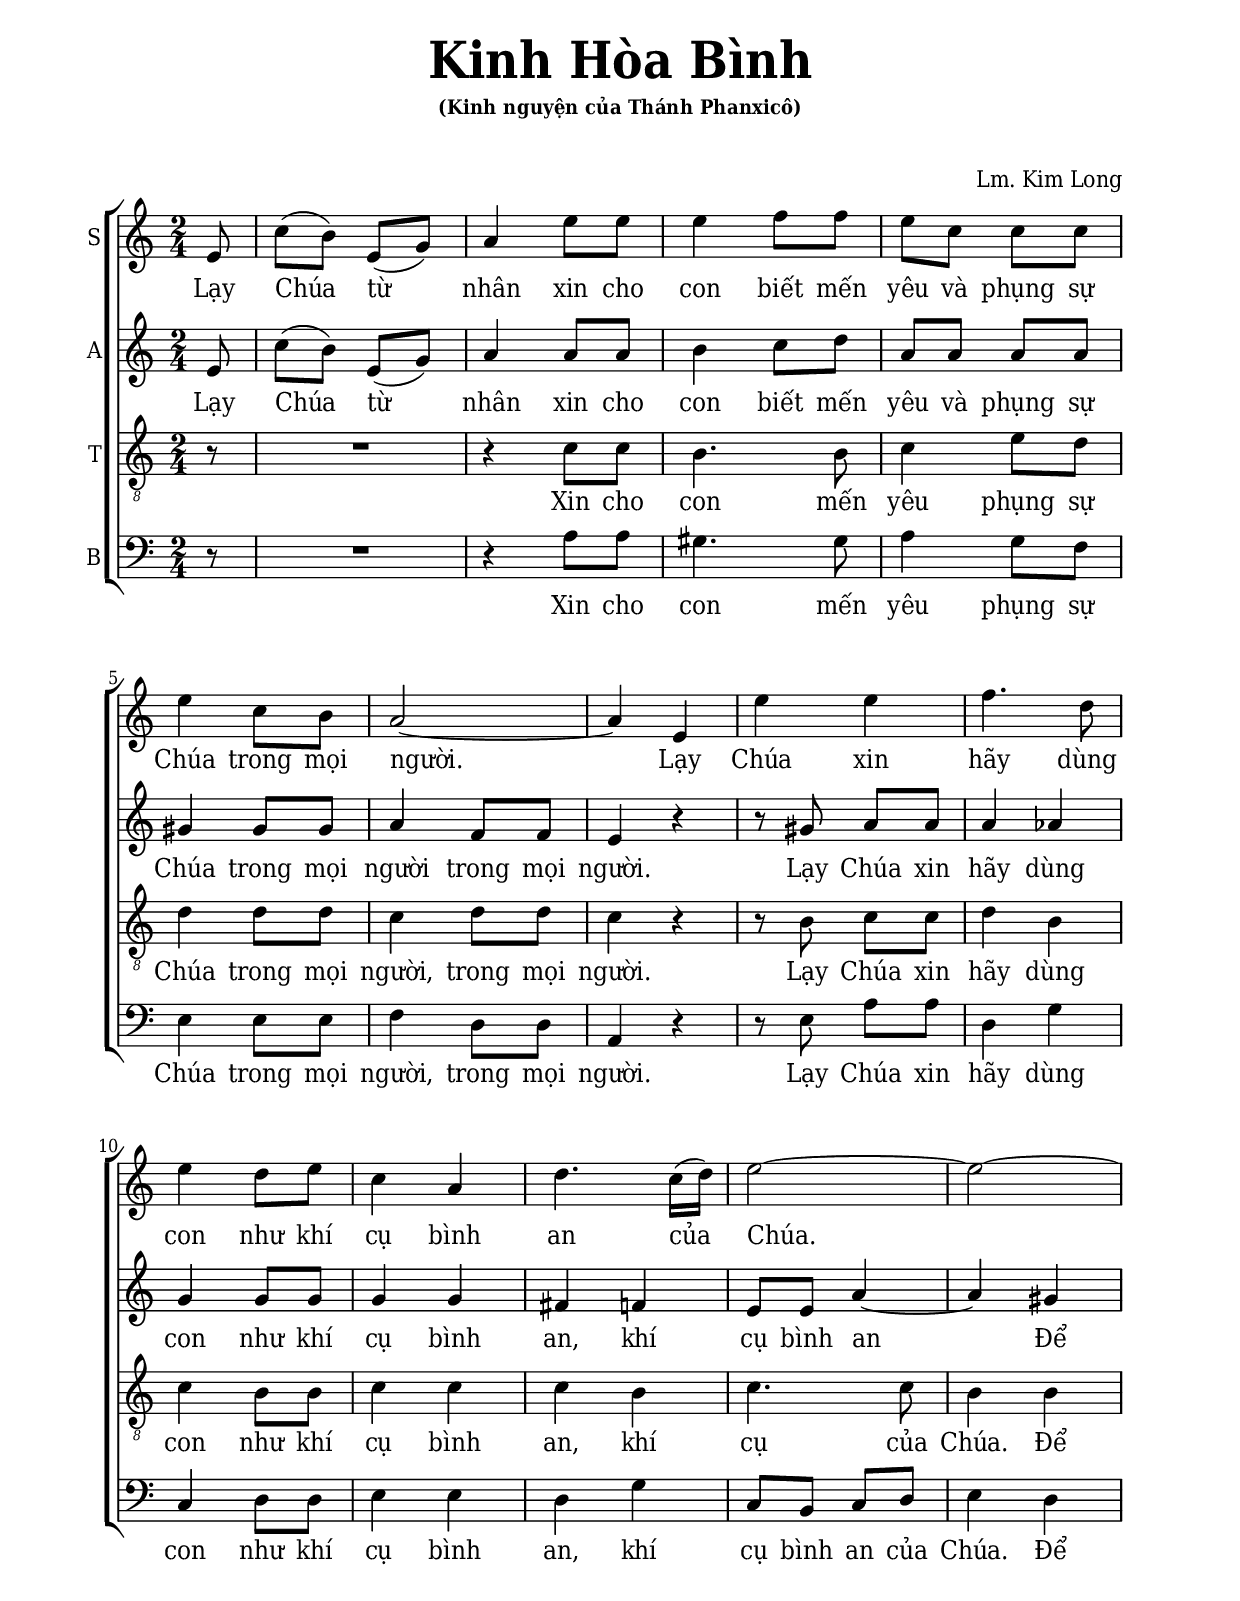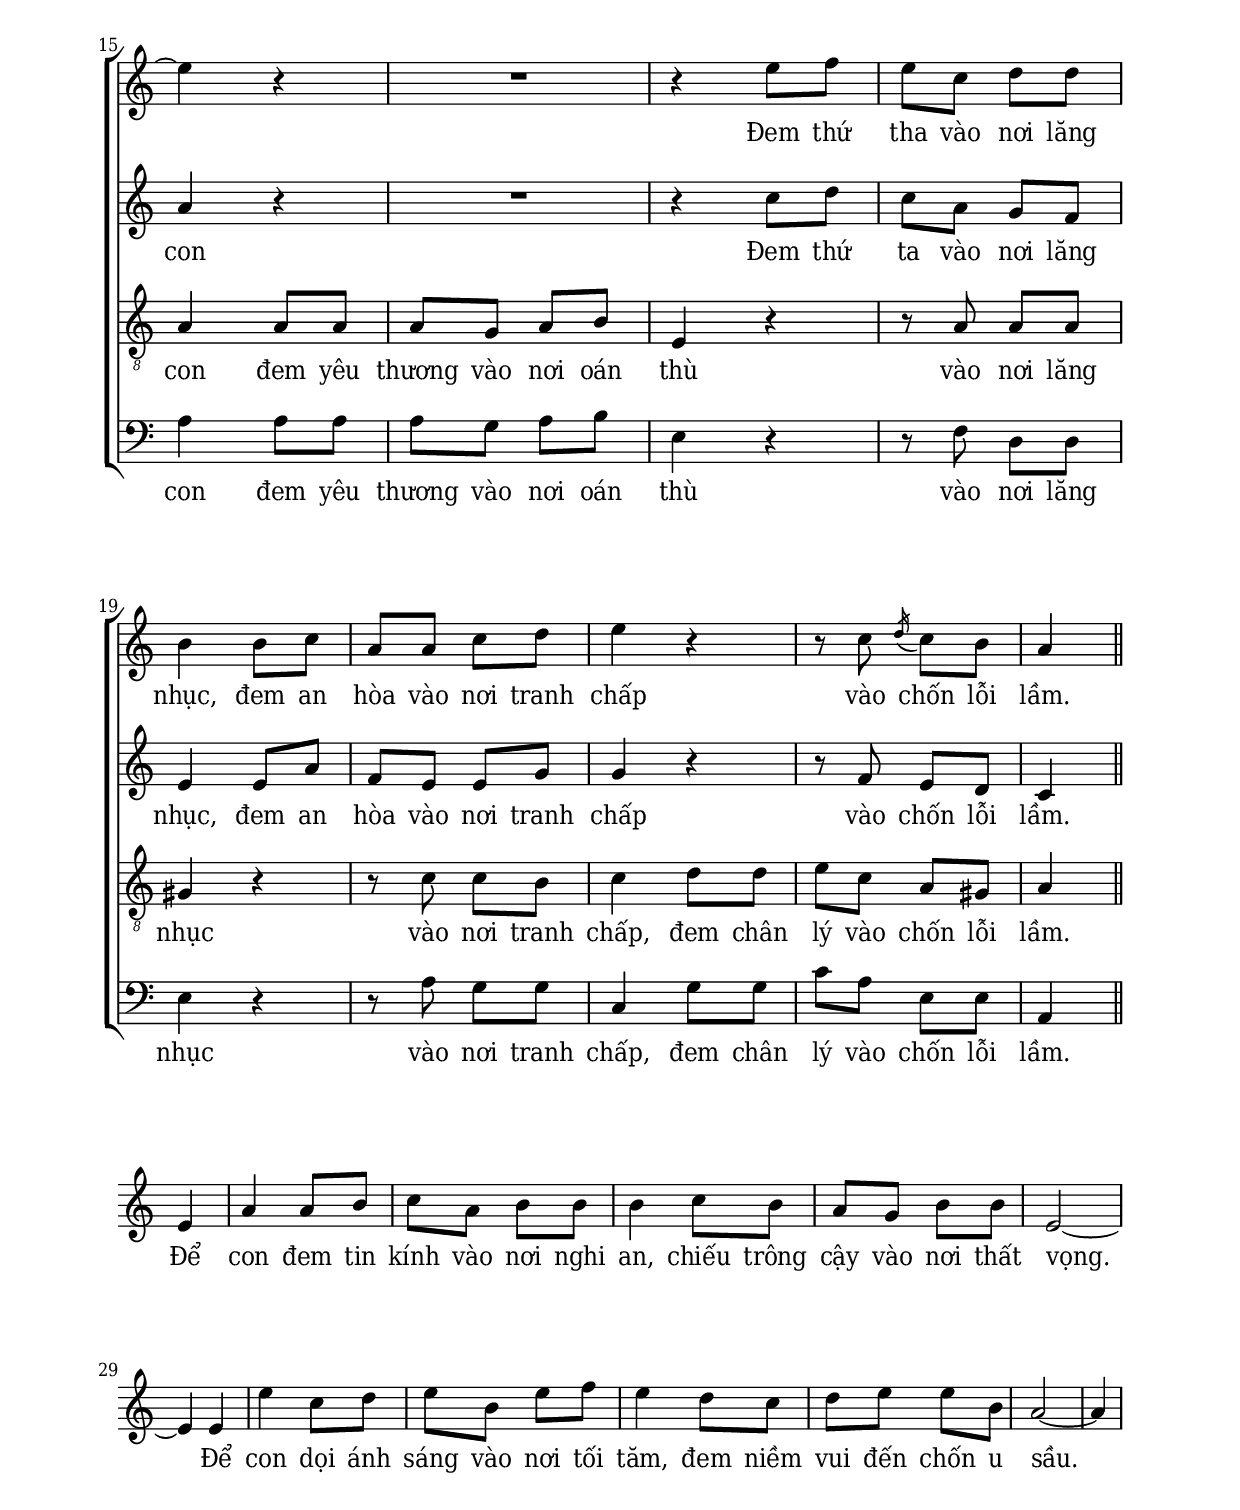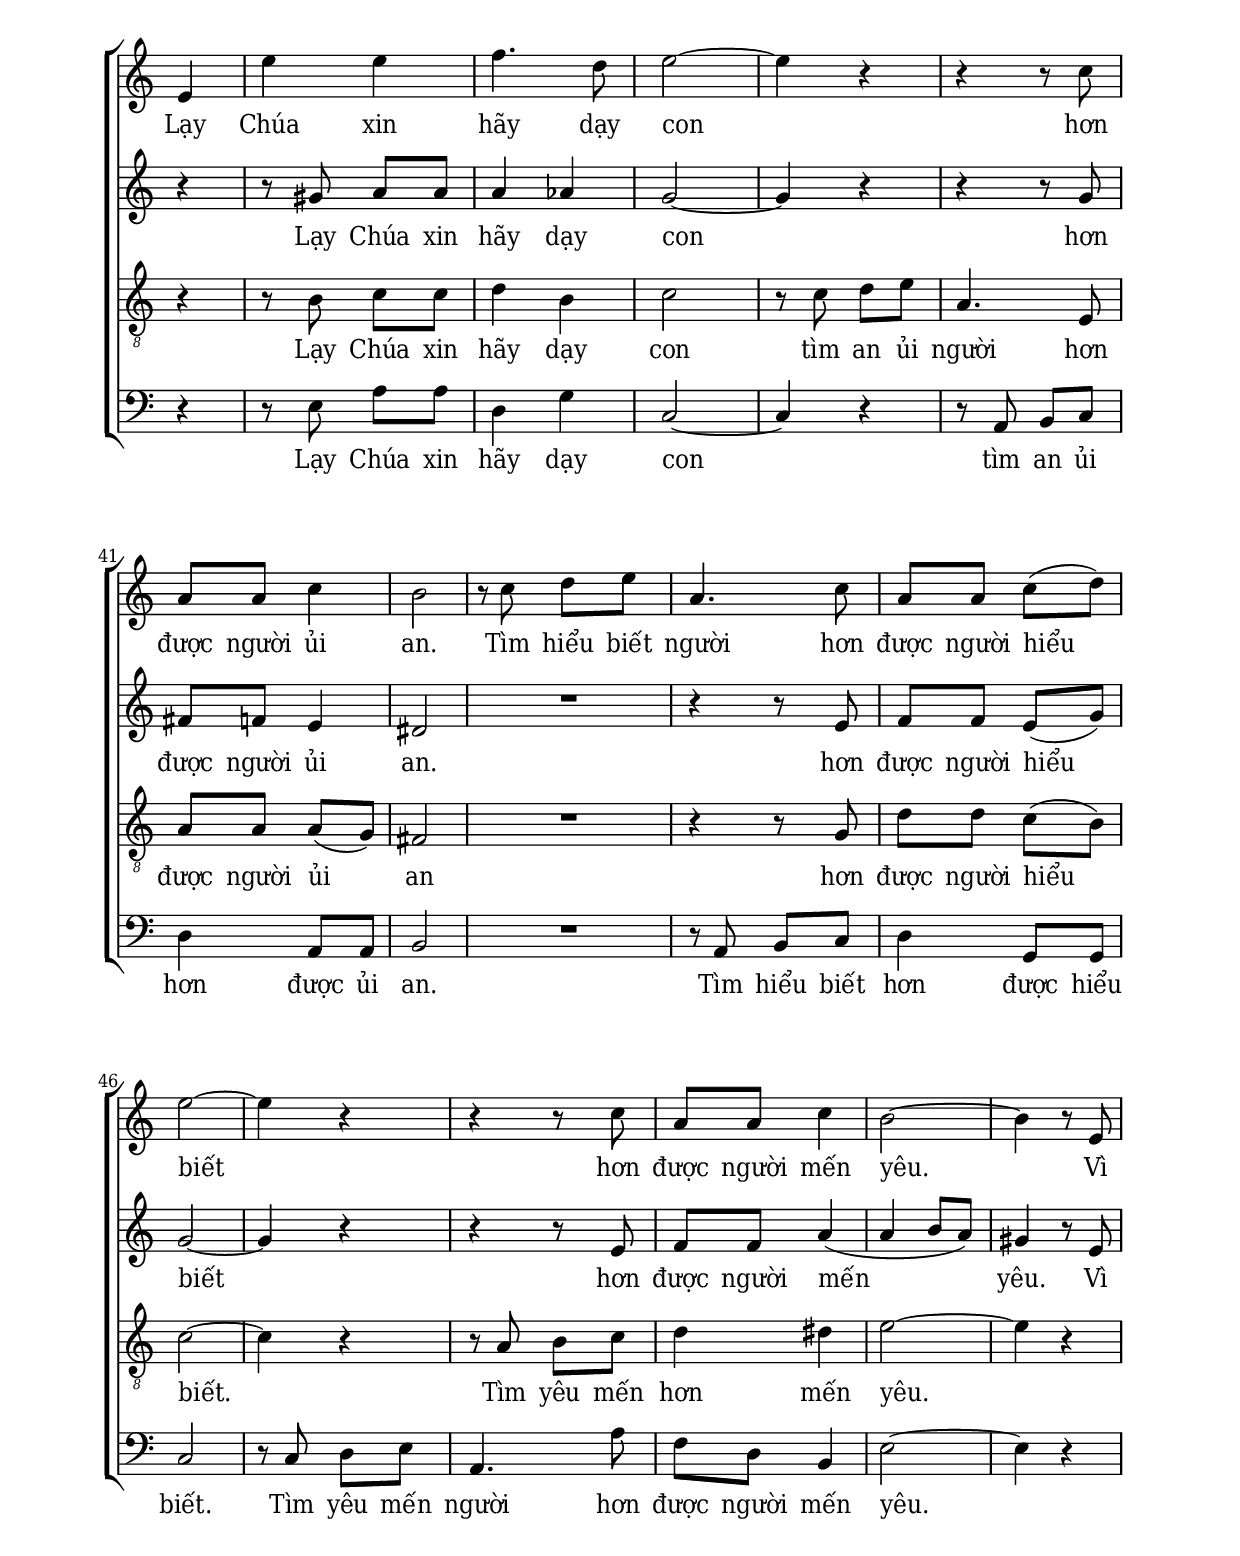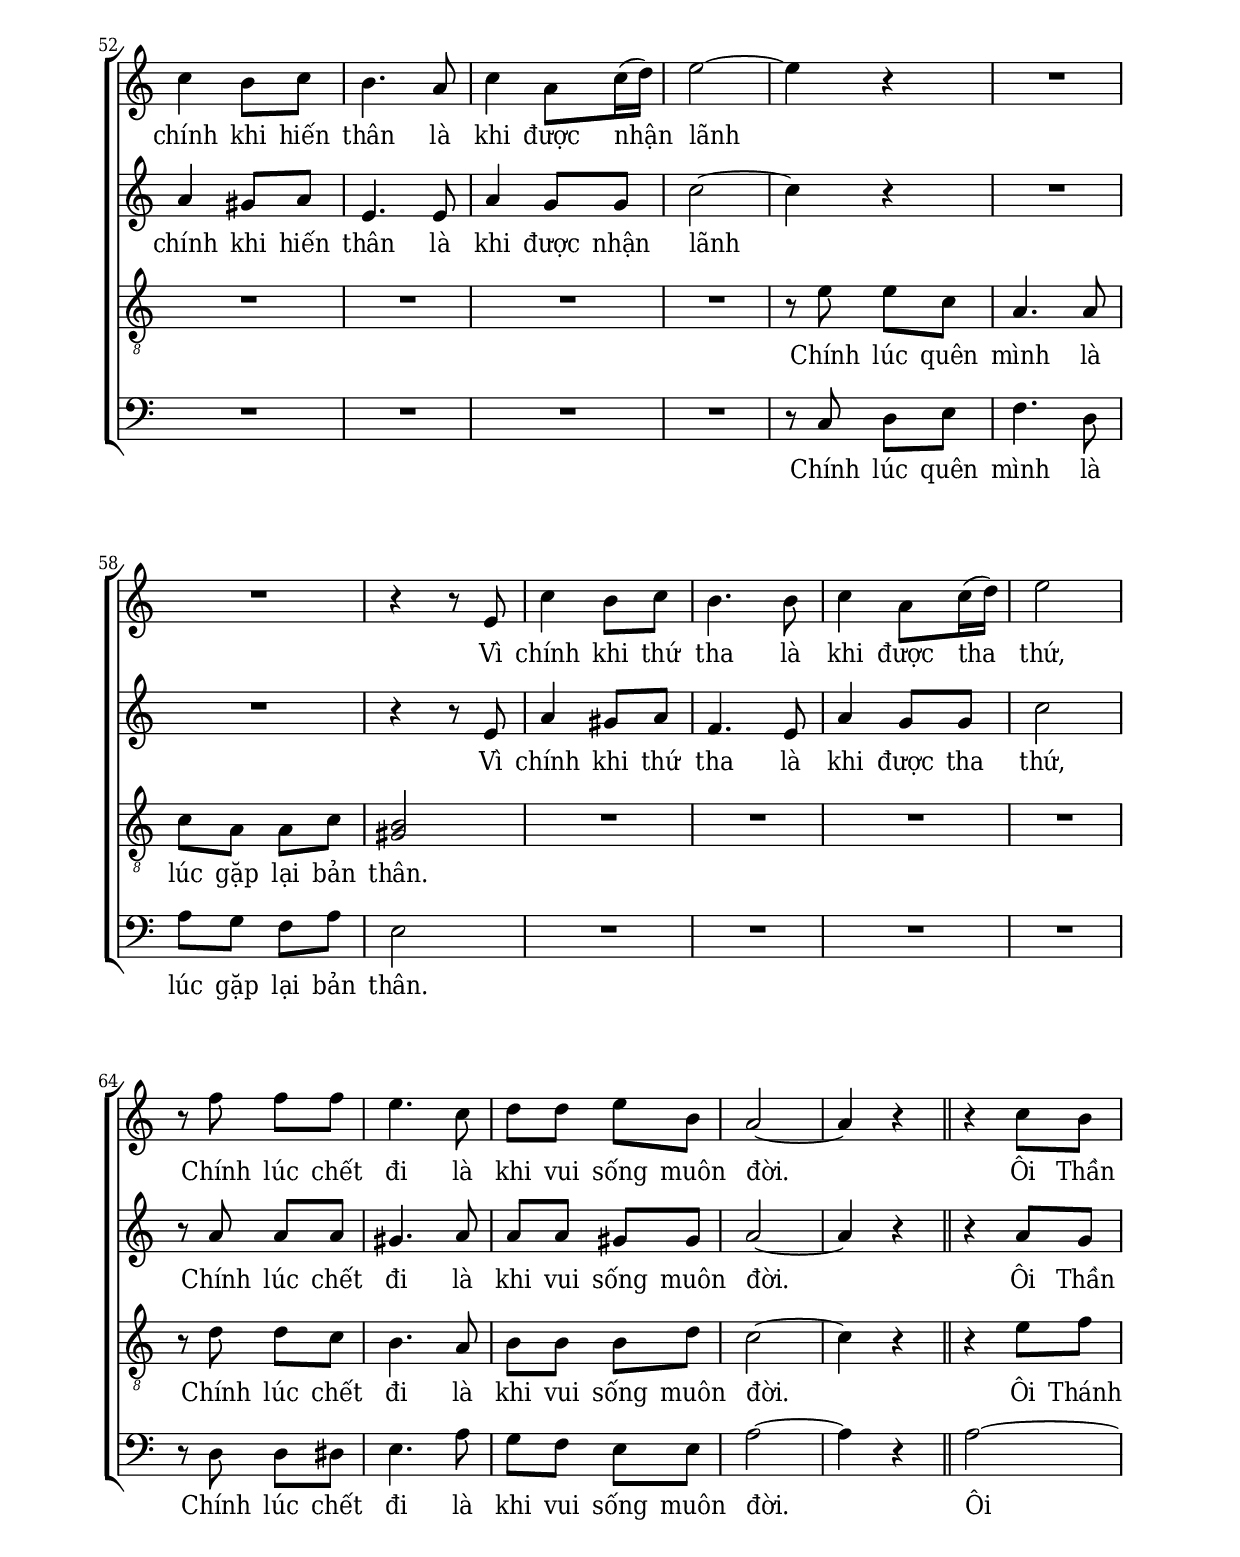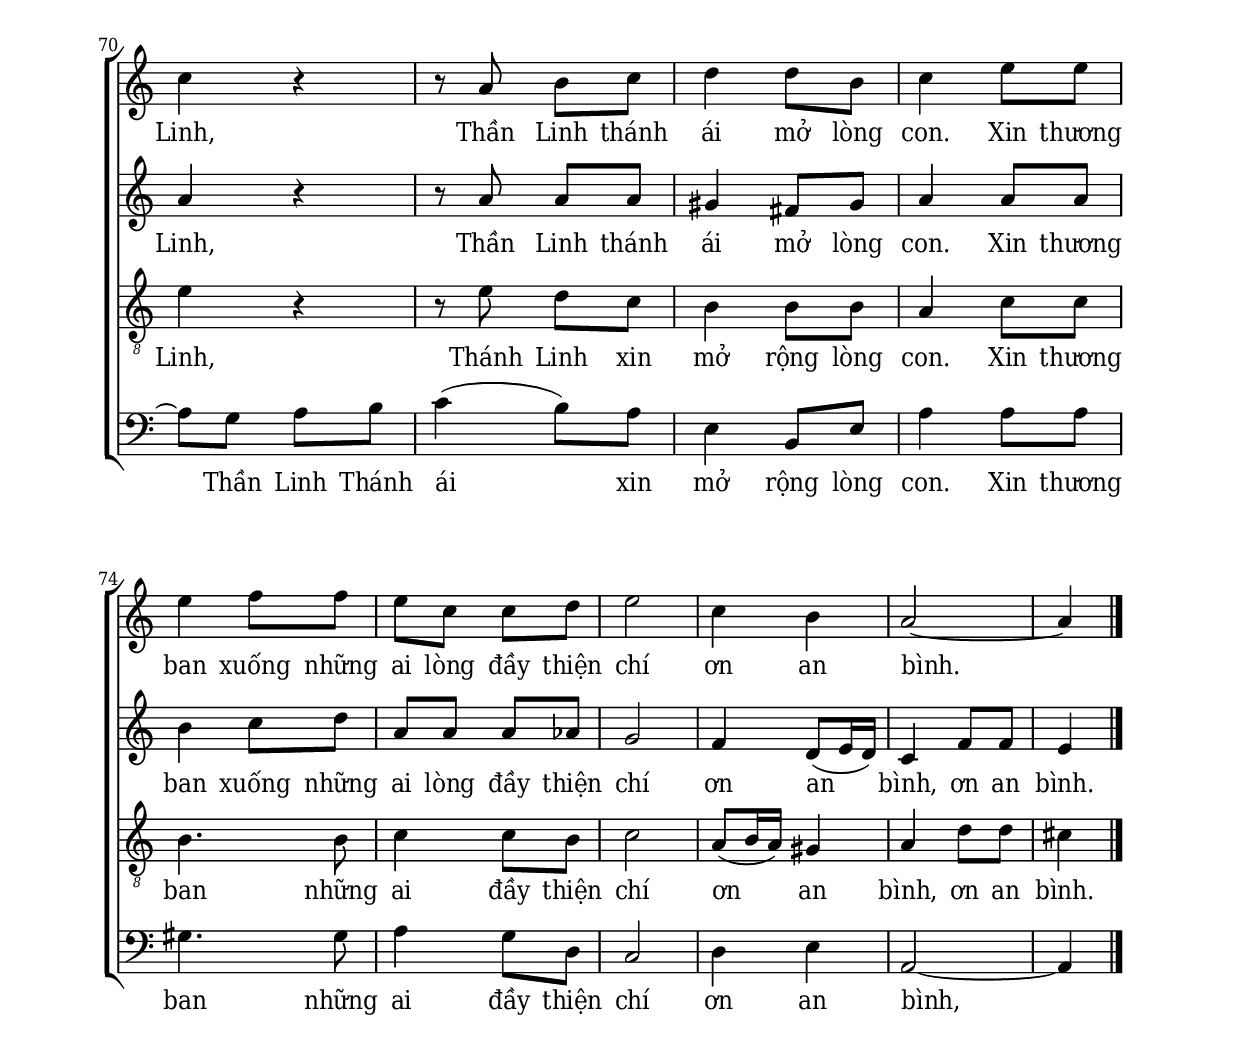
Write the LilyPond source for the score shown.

% Cài đặt chung\
\version "2.22.1"
\include "english.ly"

\header {
  title = \markup { \fontsize #3 "Kinh Hòa Bình" }
  subsubtitle = "(Kinh nguyện của Thánh Phanxicô)"
  composer = " "
  arranger = "Lm. Kim Long"
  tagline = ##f
}

% Nhạc
nhacPhienKhucSopMot = \relative c' {
  \partial 8 e8 |
  c' (b) e, (g) |
  a4 e'8 e |
  e4 f8 f |
  e c c c |
  e4 c8 b |
  a2 ~ |
  a4 e |
  e' e |
  f4. d8 |
  e4 d8 e |
  c4 a |
  d4. c16 (d) |
  e2 ~ |
  e ~ |
  e4 r |
  R2
  r4 e8 f |
  e c d d |
  b4 b8 c |
  a a c d |
  e4 r |
  r8 c \slashedGrace { d16(} c8) b |
  a4 \bar "||"\break
  
  e4 |
  a a8 b |
  c a b b |
  b4 c8 b |
  a g b b |
  e,2 ~ |
  e4 e |
  e'4 c8 d |
  e b e f |
  e4 d8 c |
  d e e b |
  a2 ~ |
  a4 \bar "|" \break
  
  e4 |
  e'4 e |
  f4. d8 |
  e2 ~ |
  e4 r |
  r r8 c |
  a a c4 |
  b2 |
  r8 c d e |
  a,4. c8 |
  a a c (d) |
  e2 ~ |
  e4 r |
  r r8 c |
  a a c4 |
  b2 ~ |
  b4 r8 e, |
  c'4 b8 c |
  b4. a8
  c4 a8 c16 (d) |
  e2 ~ |
  e4 r |
  R2
  R
  r4 r8 e, |
  c'4 b8 c |
  b4. b8 |
  c4 a8 c16 (d) |
  e2 |
  r8 f f f |
  e4. c8 |
  d d e b |
  a2 ~ |
  a4 r \bar "||"
  r c8 b |
  c4 r |
  r8 a b c |
  d4 d8 b |
  c4 e8 e |
  e4 f8 f |
  e c c d |
  e2 |
  c4 b |
  a2 ~ |
  a4 \bar "|."
}

nhacPhienKhucAltoMot = \relative c' {
  \partial 8 e8 |
  c' (b) e, (g) |
  a4 a8 a |
  b4 c8 d |
  a a a a |
  gs4 gs8 gs |
  a4 f8 f |
  e4 r4 |
  r8 gs8 a a |
  a4 af |
  g g8 g |
  g4 g |
  fs f! |
  e8 e a4 ~ |
  a gs |
  a r |
  R2
  r4 c8 d |
  c a g f |
  e4 e8 a |
  f e e g |
  g4 r |
  r8 f e d |
  c4
  
  r4
  R2*11
  
  r4 r
  r8 gs' a a |
  a4 af |
  g2 ~ |
  g4 r |
  r r8 g |
  fs f! e4 |
  ds2 |
  R2
  r4 r8 e8 |
  f f e (g) |
  g2 ~ |
  g4 r |
  r r8 e |
  f f a4 ( |
  a b8 a) |
  gs4 r8 e |
  a4 gs8 a |
  e4. e8 |
  a4 g8 g |
  c2 ~ |
  c4 r |
  R2
  R
  r4 r8 e,8 |
  a4 gs8 a |
  f4. e8 |
  a4 g8 g |
  c2 |
  r8 a a a |
  gs4. a8 |
  a a gs gs |
  a2 ~ |
  a4 r |
  r a8 g |
  a4 r |
  r8 a a a |
  gs4 fs8 gs |
  a4 a8 a |
  b4 c8 d |
  a a a af |
  g2 |
  f4 d8 (e16 d) |
  c4 f8 f |
  e4
}

nhacPhienKhucTenorMot = \relative c' {
  r8
  R2
  r4 c8 c |
  b4. b8 |
  c4 e8 d |
  d4 d8 d |
  c4 d8 d |
  c4 r |
  r8 b c c |
  d4 b |
  c b8 b |
  c4 c |
  c b |
  c4. c8 |
  b4 b |
  a a8 a |
  a g a b |
  e,4 r |
  r8 a a a |
  gs4 r | r8 c c b |
  c4 d8 d |
  e c a gs |
  a4 r4
  
  R2*11
  r4 r4
  r8 b c c |
  d4 b |
  c2 |
  r8 c d e |
  a,4. e8 |
  a a a (g) |
  fs2 |
  R2 |
  r4 r8 g |
  d' d c (b) |
  c2 ~ |
  c4 r |
  r8 a b c |
  d4 ds |
  e2 ~ |
  e4 r |
  R2
  R2
  R2
  R2
  r8 e e c |
  a4. a8 c a a c |
  <b gs>2 |
  R
  R
  R
  R
  r8 d d c |
  b4. a8 |
  b b b d |
  c2 ~ |
  c4 r |
  r e8 f |
  e4 r |
  r8 e d c |
  b4 b8 b |
  a4 c8 c |
  b4. b8 |
  c4 c8 b |
  c2 |
  a8 (b16 a) gs4 |
  a d8 d |
  cs4
}

nhacPhienKhucBasMot = \relative c' {
  r8
  R2
  r4 a8 a |
  gs4. gs8 |
  a4 g8 f |
  e4 e8 e |
  f4 d8 d |
  a4 r |
  r8 e' a a |
  d,4 g |
  c, d8 d |
  e4 e |
  d g |
  c,8 b c d |
  e4 d |
  a' a8 a |
  a g a b |
  e,4 r |
  r8 f8 d d |
  e4 r |
  r8 a g g |
  c,4 g'8 g |
  c a e e |
  a,4 r
  
  R2*11
  r4 r4
  r8 e' a a |
  d,4 g |
  c,2 ~ |
  c4 r |
  r8 a b c |
  d4 a8 a |
  b2 |
  R2
  r8 a b c |
  d4 g,8 g |
  c2 |
  r8 c
  d e |
  a,4. a'8 |
  f d b4 |
  e2 ~ |
  e4 r |
  R2
  R
  R
  R
  r8 c d e |
  f4. d8 |
  a' g f a |
  e2 |
  R
  R
  R
  R
  r8 d d ds |
  e4. a8 |
  g8 f e e |
  a2 ~ |
  a4 r |
  a2 ~ |
  a8 g a b |
  c4 ( b8) a |
  e4 b8 e |
  a4 a8 a |
  gs4. gs8 |
  a4 g8 d |
  c2 |
  d4 e |
  a,2 ~ |
  a4
}

% Lời phiên khúc
loiPhienKhucSopMot = \lyrics {
  Lạy Chúa từ nhân
  xin cho con biết mến yêu và phụng sự Chúa trong mọi người.
  Lạy Chúa xin hãy dùng con như khí cụ bình an của Chúa.
  Đem thứ tha vào nơi lăng nhục,
  đem an hòa vào nơi tranh chấp
  vào chốn lỗi lầm.
  
  Để con đem tin kính vào nơi nghi an,
  chiếu trông cậy vào nơi thất vọng.
  Để con dọi ánh sáng vào nơi tối tăm,
  đem niềm vui đến chốn u sầu.
  
  Lạy Chúa xin hãy dạy con
  hơn được người ủi an.
  Tìm hiểu biết người hơn được người hiểu biết
  hơn được người mến yêu.
  Vì chính khi hiến thân
  là khi được nhận lãnh
  Vì chính khi thứ tha
  là khi được tha thứ,
  Chính lúc chết đi
  là khi vui sống muôn đời.
  Ôi Thần Linh, Thần Linh thánh ái
  mở lòng con.
  Xin thương ban xuống những ai lòng đầy thiện chí
  ơn an bình.
}

loiPhienKhucAltoMot = \lyrics {
  Lạy Chúa từ nhân
  xin cho con biết mến yêu và phụng sự Chúa trong mọi người
  trong mọi người.
  Lạy Chúa xin hãy dùng
  con như khí cụ bình an,
  khí cụ bình an
  Để con
  Đem thứ ta vào nơi lăng nhục,
  đem an hòa vào nơi tranh chấp
  vào chốn lỗi lầm.
  
  Lạy Chúa xin hãy dạy con
  hơn được người ủi an.
  hơn được người hiểu biết
  hơn được người mến yêu.
  Vì chính khi hiến thân là khi được nhận lãnh
  Vì chính khi thứ tha là khi được tha thứ,
  Chính lúc chết đi là khi vui sống muôn đời.
  Ôi Thần Linh,
  Thần Linh thánh ái mở lòng con.
  Xin thương ban xuống những ai lòng đầy thiện chí
  ơn an bình, ơn an bình.
}

loiPhienKhucTenorMot = \lyrics {
  Xin cho con mến yêu phụng sự Chúa trong mọi người,
  trong mọi người.
  Lạy Chúa xin hãy dùng con như khí cụ bình an,
  khí cụ của Chúa.
  Để con đem yêu thương vào nơi oán thù
  vào nơi lăng nhục
  vào nơi tranh chấp,
  đem chân lý vào chốn lỗi lầm.
  
  Lạy Chúa xin hãy dạy con
  tìm an ủi người hơn được người ủi an
  hơn được người hiểu biết.
  Tìm yêu mến hơn mến yêu.
  Chính lúc quên mình là lúc gặp lại bản thân.
  Chính lúc chết đi là khi vui sống muôn đời.
  Ôi Thánh Linh,
  Thánh Linh xin mở rộng lòng con.
  Xin thương ban những ai đầy thiện chí
  ơn an bình, ơn an bình.
}

loiPhienKhucBasMot = \lyrics {
  Xin cho con mến yêu phụng sự Chúa trong mọi người,
  trong mọi người.
  Lạy Chúa xin hãy dùng con như khí cụ bình an,
  khí cụ bình an của Chúa.
  Để con đem yêu thương vào nơi oán thù
  vào nơi lăng nhục
  vào nơi tranh chấp,
  đem chân lý vào chốn lỗi lầm.
  
  Lạy Chúa xin hãy dạy con
  tìm an ủi hơn được ủi an.
  Tìm hiểu biết hơn được hiểu biết.
  Tìm yêu mến người hơn được người mến yêu.
  Chính lúc quên mình là lúc gặp lại bản thân.
  Chính lúc chết đi là khi vui sống muôn đời.
  Ôi Thần Linh Thánh ái xin mở rộng lòng con.
  Xin thương ban những ai đầy thiện chí
  ơn an bình, ơn an bình.
}

% Dàn trang
\paper {
  #(set-paper-size "a4")
  top-margin = 15\mm
  bottom-margin = 20\mm
  left-margin = 20\mm
  right-margin = 20\mm
  indent = #0
  #(define fonts
	 (make-pango-font-tree "Deja Vu Serif Condensed"
	 		       "Deja Vu Serif Condensed"
			       "Deja Vu Serif Condensed"
			       (/ 20 20)))
  print-page-number = ##f
  system-system-spacing = #'((basic-distance . 13)
                             (minimum-distance . 13)
                             (padding . 2))
  score-system-spacing = #'((basic-distance . 13)
                             (minimum-distance . 13)
                             (padding . 2))
  %page-count = 5
}

TongNhip = {
  \key c \major \time 2/4
  \set Timing.beamExceptions = #'()
  \set Timing.baseMoment = #(ly:make-moment 1/4)
}

% Đổi kích thước nốt cho bè phụ
notBePhu =
#(define-music-function (font-size music) (number? ly:music?)
   (for-some-music
     (lambda (m)
       (if (music-is-of-type? m 'rhythmic-event)
           (begin
             (set! (ly:music-property m 'tweaks)
                   (cons `(font-size . ,font-size)
                         (ly:music-property m 'tweaks)))
             #t)
           #f))
     music)
   music)

\score {
  \new ChoirStaff <<
    \new Staff \with {
      instrumentName = #"S"
    } <<
      \new Voice = "beSop" { \clef treble \TongNhip \nhacPhienKhucSopMot }
      \new Lyrics \lyricsto beSop \loiPhienKhucSopMot
    >>
    \new Staff \with {
      instrumentName = #"A"
    } <<
      \new Voice = "beAlto" { \clef treble \TongNhip \nhacPhienKhucAltoMot }
      \new Lyrics \lyricsto beAlto \loiPhienKhucAltoMot
    >>
    \new Staff \with {
      instrumentName = #"T"
    } <<
      \new Voice = "beTenor" { \clef "violin_8" \TongNhip \nhacPhienKhucTenorMot }
      \new Lyrics \lyricsto beTenor \loiPhienKhucTenorMot
    >>
    \new Staff \with {
      instrumentName = #"B"
    } <<
      \new Voice = "beBass" { \clef bass \TongNhip \nhacPhienKhucBasMot }
      \new Lyrics \lyricsto beBass \loiPhienKhucBasMot
    >>
  >>
  \layout {
    \override Lyrics.LyricSpace.minimum-distance = #1.2
    %\override Score.BarNumber.break-visibility = ##(#f #f #f)
    \context {
      \Staff \RemoveEmptyStaves
      \override VerticalAxisGroup.remove-first = ##t
    }
  }
}
